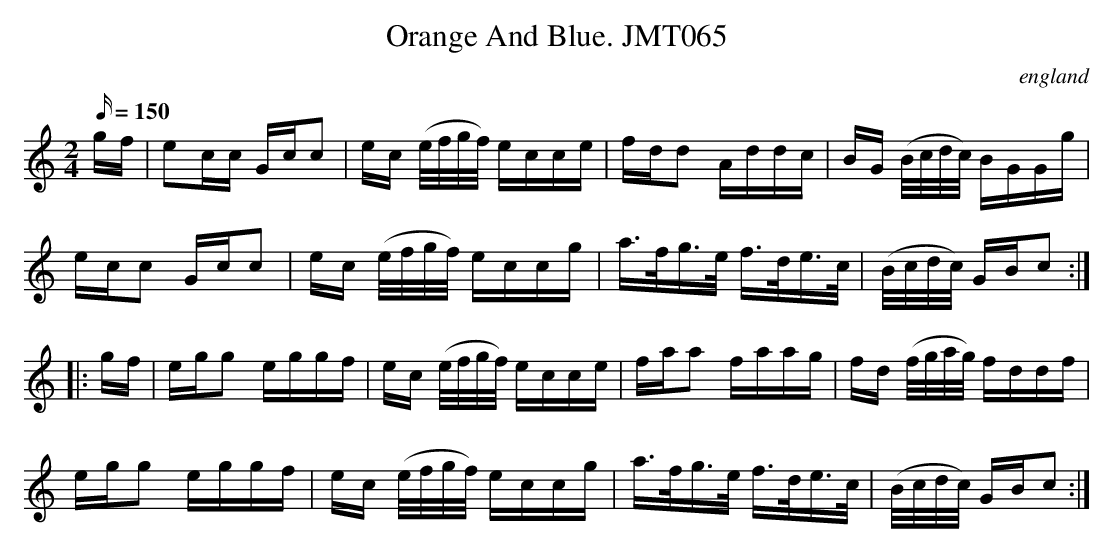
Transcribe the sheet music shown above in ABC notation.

X:1
T:Orange And Blue. JMT065
O:england
M:2/4
L:1/16
Q:150
K:C
""gf|e2cc Gcc2|ec (e/f/g/f/) ecce|fdd2 Addc|BG (B/c/d/c/) BGGg|
ecc2 Gcc2|ec (e/f/g/f/) eccg|a>fg>e f>de>c|(B/c/d/c/) GBc2:|
|:gf|egg2 eggf|ec (e/f/g/f/) ecce|faa2 faag|fd (f/g/a/g/) fddf|
egg2 eggf|ec (e/f/g/f/) eccg|a>fg>e f>de>c|(B/c/d/c/) GBc2:|]
